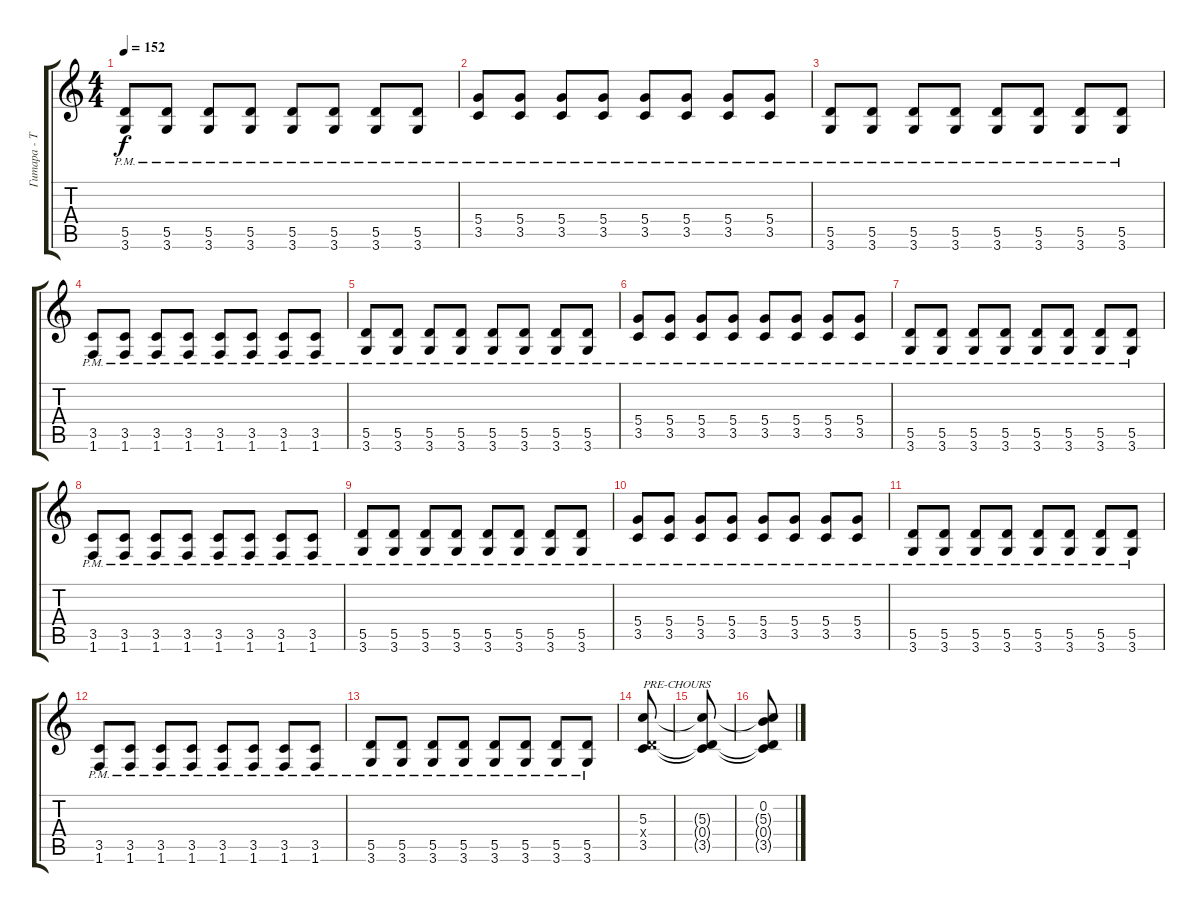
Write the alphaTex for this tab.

\track ("Гитара - Том ДеЛонг" "Гитара - Т") {instrument overdrivenguitar}
\staff {score tabs}
\tuning (E4 B3 G3 D3 A2 E2) {hide}
\ts (4 4)
\tempo 152
\clef g2
\ks c
(5.5{pm} 3.6{pm}).8{dy f} (5.5{pm} 3.6{pm}).8 (5.5{pm} 3.6{pm}).8 (5.5{pm} 3.6{pm}).8 (5.5{pm} 3.6{pm}).8 (5.5{pm} 3.6{pm}).8 (5.5{pm} 3.6{pm}).8 (5.5{pm} 3.6{pm}).8 |
(5.4{pm} 3.5{pm}).8 (5.4{pm} 3.5{pm}).8 (5.4{pm} 3.5{pm}).8 (5.4{pm} 3.5{pm}).8 (5.4{pm} 3.5{pm}).8 (5.4{pm} 3.5{pm}).8 (5.4{pm} 3.5{pm}).8 (5.4{pm} 3.5{pm}).8 |
(5.5{pm} 3.6{pm}).8 (5.5{pm} 3.6{pm}).8 (5.5{pm} 3.6{pm}).8 (5.5{pm} 3.6{pm}).8 (5.5{pm} 3.6{pm}).8 (5.5{pm} 3.6{pm}).8 (5.5{pm} 3.6{pm}).8 (5.5{pm} 3.6{pm}).8 |
(3.5{pm} 1.6{pm}).8 (3.5{pm} 1.6{pm}).8 (3.5{pm} 1.6{pm}).8 (3.5{pm} 1.6{pm}).8 (3.5{pm} 1.6{pm}).8 (3.5{pm} 1.6{pm}).8 (3.5{pm} 1.6{pm}).8 (3.5{pm} 1.6{pm}).8 |
(5.5{pm} 3.6{pm}).8 (5.5{pm} 3.6{pm}).8 (5.5{pm} 3.6{pm}).8 (5.5{pm} 3.6{pm}).8 (5.5{pm} 3.6{pm}).8 (5.5{pm} 3.6{pm}).8 (5.5{pm} 3.6{pm}).8 (5.5{pm} 3.6{pm}).8 |
(5.4{pm} 3.5{pm}).8 (5.4{pm} 3.5{pm}).8 (5.4{pm} 3.5{pm}).8 (5.4{pm} 3.5{pm}).8 (5.4{pm} 3.5{pm}).8 (5.4{pm} 3.5{pm}).8 (5.4{pm} 3.5{pm}).8 (5.4{pm} 3.5{pm}).8 |
(5.5{pm} 3.6{pm}).8 (5.5{pm} 3.6{pm}).8 (5.5{pm} 3.6{pm}).8 (5.5{pm} 3.6{pm}).8 (5.5{pm} 3.6{pm}).8 (5.5{pm} 3.6{pm}).8 (5.5{pm} 3.6{pm}).8 (5.5{pm} 3.6{pm}).8 |
(3.5{pm} 1.6{pm}).8 (3.5{pm} 1.6{pm}).8 (3.5{pm} 1.6{pm}).8 (3.5{pm} 1.6{pm}).8 (3.5{pm} 1.6{pm}).8 (3.5{pm} 1.6{pm}).8 (3.5{pm} 1.6{pm}).8 (3.5{pm} 1.6{pm}).8 |
(5.5{pm} 3.6{pm}).8 (5.5{pm} 3.6{pm}).8 (5.5{pm} 3.6{pm}).8 (5.5{pm} 3.6{pm}).8 (5.5{pm} 3.6{pm}).8 (5.5{pm} 3.6{pm}).8 (5.5{pm} 3.6{pm}).8 (5.5{pm} 3.6{pm}).8 |
(5.4{pm} 3.5{pm}).8 (5.4{pm} 3.5{pm}).8 (5.4{pm} 3.5{pm}).8 (5.4{pm} 3.5{pm}).8 (5.4{pm} 3.5{pm}).8 (5.4{pm} 3.5{pm}).8 (5.4{pm} 3.5{pm}).8 (5.4{pm} 3.5{pm}).8 |
(5.5{pm} 3.6{pm}).8 (5.5{pm} 3.6{pm}).8 (5.5{pm} 3.6{pm}).8 (5.5{pm} 3.6{pm}).8 (5.5{pm} 3.6{pm}).8 (5.5{pm} 3.6{pm}).8 (5.5{pm} 3.6{pm}).8 (5.5{pm} 3.6{pm}).8 |
(3.5{pm} 1.6{pm}).8 (3.5{pm} 1.6{pm}).8 (3.5{pm} 1.6{pm}).8 (3.5{pm} 1.6{pm}).8 (3.5{pm} 1.6{pm}).8 (3.5{pm} 1.6{pm}).8 (3.5{pm} 1.6{pm}).8 (3.5{pm} 1.6{pm}).8 |
(5.5{pm} 3.6{pm}).8 (5.5{pm} 3.6{pm}).8 (5.5{pm} 3.6{pm}).8 (5.5{pm} 3.6{pm}).8 (5.5{pm} 3.6{pm}).8 (5.5{pm} 3.6{pm}).8 (5.5{pm} 3.6{pm}).8 (5.5{pm} 3.6{pm}).8 |
(5.3 0.4{x} 3.5).8{txt "PRE-CHOURS"} |
(5.3{t} 0.4{t} 3.5{t}).8 |
(0.2 5.3{t} 0.4{t} 3.5{t}).8
